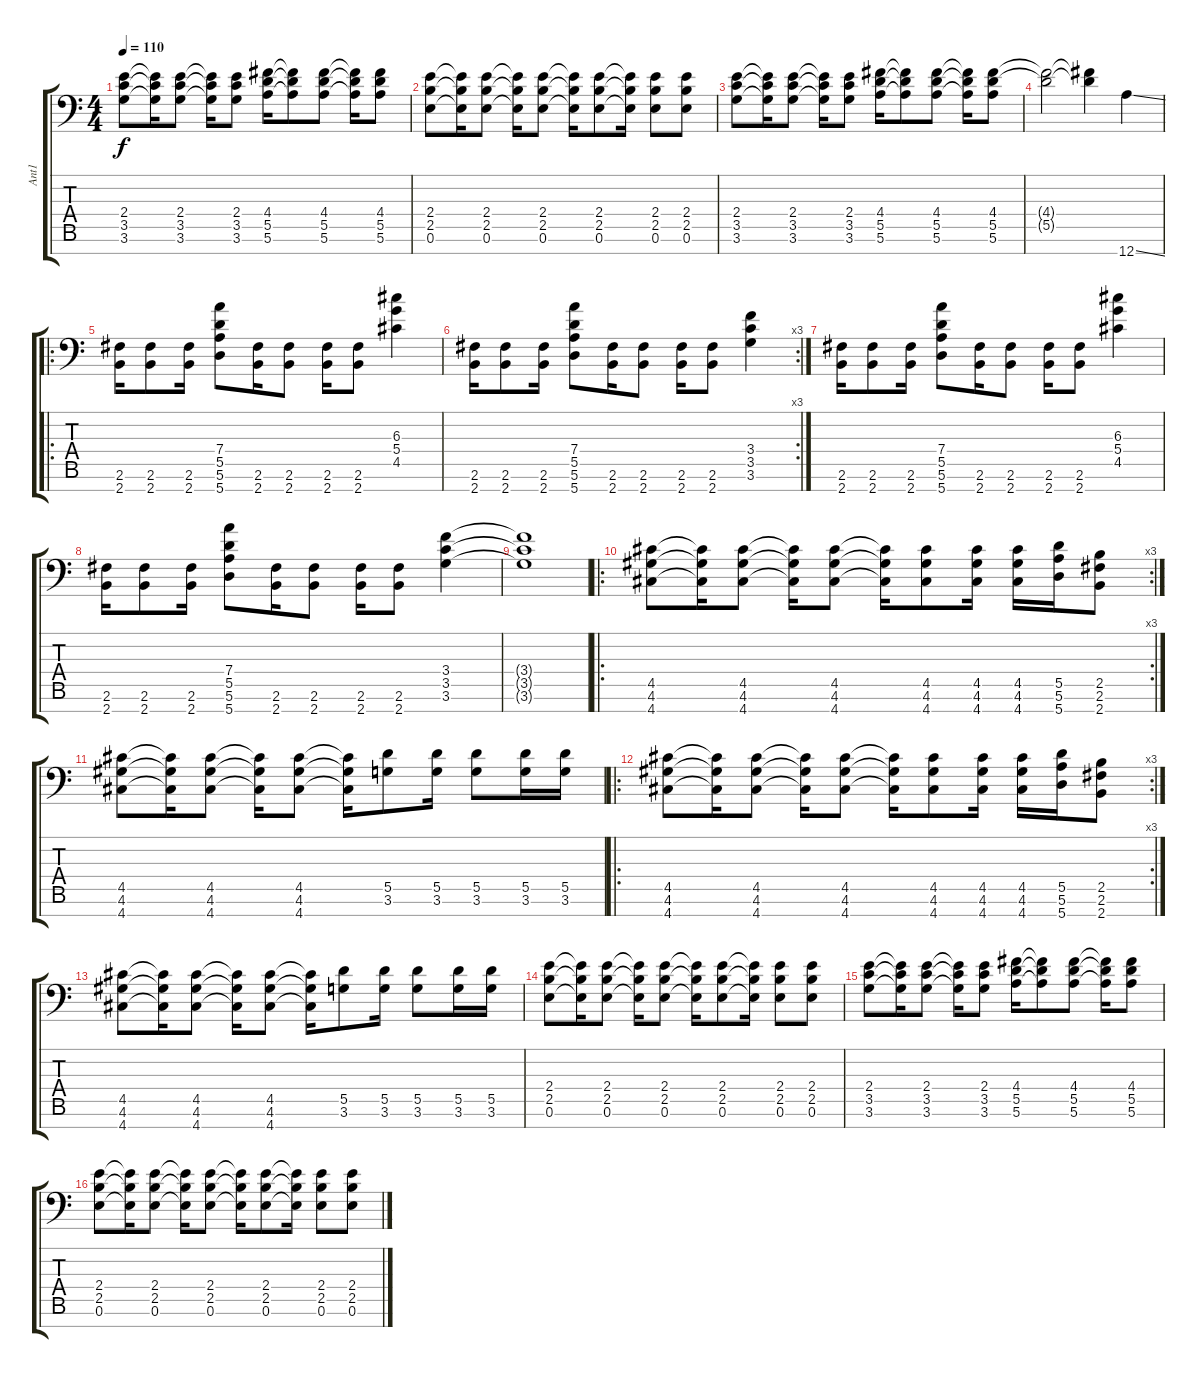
\track ("Ant1" "Ant1") {instrument distortionguitar}
\staff {score tabs}
\tuning (E4 B3 G3 D3 A2 E2 A1) {hide}
\ts (4 4)
\tempo 110
\clef f4
\ks c
(2.4 3.5 3.6).8{dy f} (2.4{t} 3.5{t} 3.6{t}).16 (2.4 3.5 3.6).8 (2.4{t} 3.5{t} 3.6{t}).16 (2.4 3.5 3.6).8 (4.4 5.5 5.6).16 (4.4{t} 5.5{t} 5.6{t}).8 (4.4 5.5 5.6).8 (4.4{t} 5.5{t} 5.6{t}).16 (4.4 5.5 5.6).8 |
(2.4 2.5 0.6).8 (2.4{t} 2.5{t} 0.6{t}).16 (2.4 2.5 0.6).8 (2.4{t} 2.5{t} 0.6{t}).16 (2.4 2.5 0.6).8 (2.4{t} 2.5{t} 0.6{t}).16 (2.4 2.5 0.6).8 (2.4{t} 2.5{t} 0.6{t}).16 (2.4 2.5 0.6).8 (2.4 2.5 0.6).8 |
(2.4 3.5 3.6).8 (2.4{t} 3.5{t} 3.6{t}).16 (2.4 3.5 3.6).8 (2.4{t} 3.5{t} 3.6{t}).16 (2.4 3.5 3.6).8 (4.4 5.5 5.6).16 (4.4{t} 5.5{t} 5.6{t}).8 (4.4 5.5 5.6).8 (4.4{t} 5.5{t} 5.6{t}).16 (4.4 5.5 5.6).8 |
(4.4{t} 5.5{t}).2 (4.4{t} 5.5{t}).4 12.7{ss}.4 |
\ro
(2.6 2.7).16 (2.6 2.7).8 (2.6 2.7).16 (7.4 5.5 5.6 5.7).8 (2.6 2.7).16 (2.6 2.7).8 (2.6 2.7).16 (2.6 2.7).8 (6.3 5.4 4.5).4 |
\rc 3
(2.6 2.7).16 (2.6 2.7).8 (2.6 2.7).16 (7.4 5.5 5.6 5.7).8 (2.6 2.7).16 (2.6 2.7).8 (2.6 2.7).16 (2.6 2.7).8 (3.4 3.5 3.6).4 |
(2.6 2.7).16 (2.6 2.7).8 (2.6 2.7).16 (7.4 5.5 5.6 5.7).8 (2.6 2.7).16 (2.6 2.7).8 (2.6 2.7).16 (2.6 2.7).8 (6.3 5.4 4.5).4 |
(2.6 2.7).16 (2.6 2.7).8 (2.6 2.7).16 (7.4 5.5 5.6 5.7).8 (2.6 2.7).16 (2.6 2.7).8 (2.6 2.7).16 (2.6 2.7).8 (3.4 3.5 3.6).4 |
(3.4{t} 3.5{t} 3.6{t}).1 |
\ro
\rc 3
(4.5 4.6 4.7).8 (4.5{t} 4.6{t} 4.7{t}).16 (4.5 4.6 4.7).8 (4.5{t} 4.6{t} 4.7{t}).16 (4.5 4.6 4.7).8 (4.5{t} 4.6{t} 4.7{t}).16 (4.5 4.6 4.7).8 (4.5 4.6 4.7).16 (4.5 4.6 4.7).16 (5.5 5.6 5.7).16 (2.5 2.6 2.7).8 |
(4.5 4.6 4.7).8 (4.5{t} 4.6{t} 4.7{t}).16 (4.5 4.6 4.7).8 (4.5{t} 4.6{t} 4.7{t}).16 (4.5 4.6 4.7).8 (4.5{t} 4.6{t} 4.7{t}).16 (5.5 3.6).8 (5.5 3.6).16 (5.5 3.6).8 (5.5 3.6).16 (5.5 3.6).16 |
\ro
\rc 3
(4.5 4.6 4.7).8 (4.5{t} 4.6{t} 4.7{t}).16 (4.5 4.6 4.7).8 (4.5{t} 4.6{t} 4.7{t}).16 (4.5 4.6 4.7).8 (4.5{t} 4.6{t} 4.7{t}).16 (4.5 4.6 4.7).8 (4.5 4.6 4.7).16 (4.5 4.6 4.7).16 (5.5 5.6 5.7).16 (2.5 2.6 2.7).8 |
(4.5 4.6 4.7).8 (4.5{t} 4.6{t} 4.7{t}).16 (4.5 4.6 4.7).8 (4.5{t} 4.6{t} 4.7{t}).16 (4.5 4.6 4.7).8 (4.5{t} 4.6{t} 4.7{t}).16 (5.5 3.6).8 (5.5 3.6).16 (5.5 3.6).8 (5.5 3.6).16 (5.5 3.6).16 |
(2.4 2.5 0.6).8 (2.4{t} 2.5{t} 0.6{t}).16 (2.4 2.5 0.6).8 (2.4{t} 2.5{t} 0.6{t}).16 (2.4 2.5 0.6).8 (2.4{t} 2.5{t} 0.6{t}).16 (2.4 2.5 0.6).8 (2.4{t} 2.5{t} 0.6{t}).16 (2.4 2.5 0.6).8 (2.4 2.5 0.6).8 |
(2.4 3.5 3.6).8 (2.4{t} 3.5{t} 3.6{t}).16 (2.4 3.5 3.6).8 (2.4{t} 3.5{t} 3.6{t}).16 (2.4 3.5 3.6).8 (4.4 5.5 5.6).16 (4.4{t} 5.5{t} 5.6{t}).8 (4.4 5.5 5.6).8 (4.4{t} 5.5{t} 5.6{t}).16 (4.4 5.5 5.6).8 |
(2.4 2.5 0.6).8 (2.4{t} 2.5{t} 0.6{t}).16 (2.4 2.5 0.6).8 (2.4{t} 2.5{t} 0.6{t}).16 (2.4 2.5 0.6).8 (2.4{t} 2.5{t} 0.6{t}).16 (2.4 2.5 0.6).8 (2.4{t} 2.5{t} 0.6{t}).16 (2.4 2.5 0.6).8 (2.4 2.5 0.6).8
